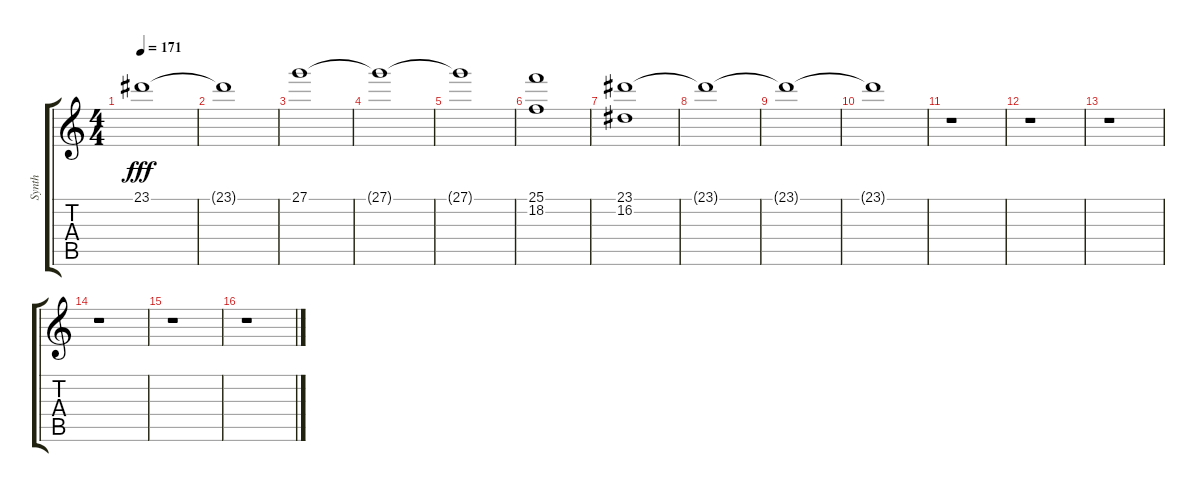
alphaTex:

\track ("Synth" "Synth") {instrument choiraahs}
\staff {score tabs}
\tuning (E4 B3 G3 D3 A2 E2) {hide}
\ts (4 4)
\tempo 171
\clef g2
\ks c
23.1{t}.1{dy fff} |
23.1{t}.1 |
27.1.1 |
27.1{t}.1 |
27.1{t}.1 |
(25.1 18.2).1 |
(23.1 16.2).1 |
23.1{t}.1 |
23.1{t}.1 |
23.1{t}.1 |
r.1 |
r.1 |
r.1 |
r.1 |
r.1 |
r.1
